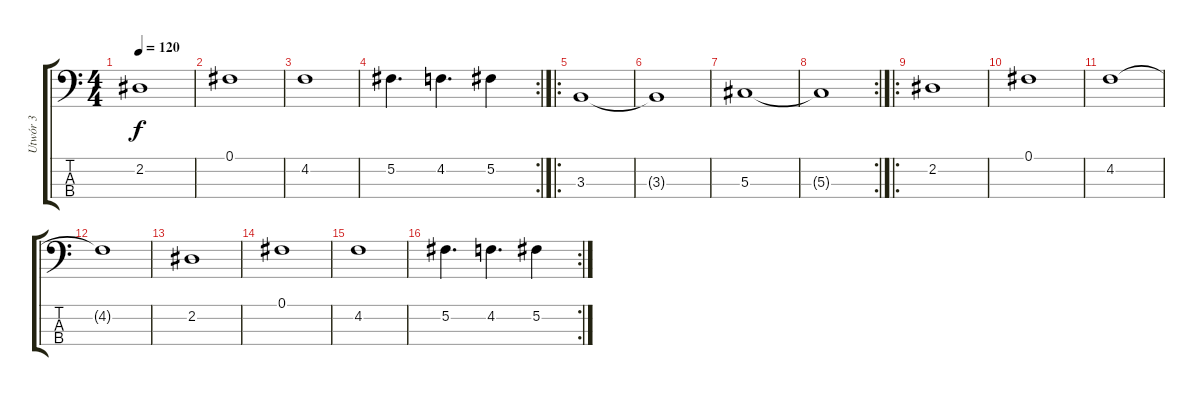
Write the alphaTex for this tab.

\track ("Utwór 3" "Utwór 3") {instrument electricbassfinger}
\staff {score tabs}
\tuning (Gb2 Db2 Ab1 Eb1) {hide}
\ts (4 4)
\tempo 120
\clef f4
\ks c
2.2.1{dy f} |
0.1.1 |
4.2.1 |
\rc 2
5.2.4{d} 4.2.4{d} 5.2.4 |
\ro
3.3.1 |
3.3{t}.1 |
5.3.1 |
\rc 2
5.3{t}.1 |
\ro
2.2.1 |
0.1.1 |
4.2.1 |
4.2{t}.1 |
2.2.1 |
0.1.1 |
4.2.1 |
\rc 2
5.2.4{d} 4.2.4{d} 5.2.4
